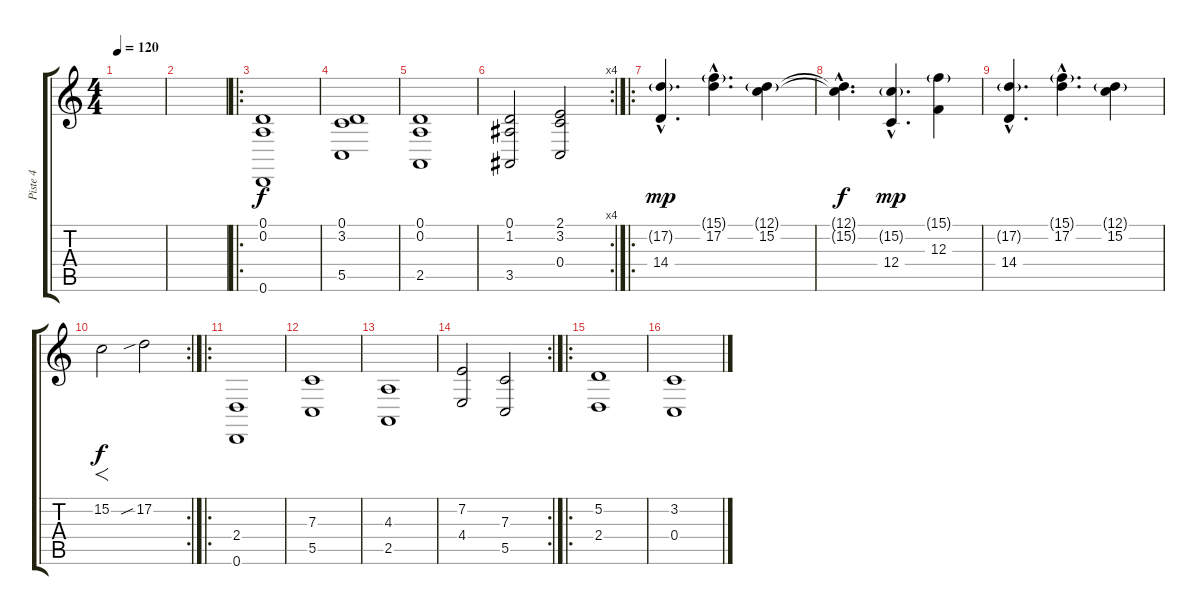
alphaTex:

\track ("Piste 4" "Piste 4") {instrument cello}
\staff {score tabs}
\tuning (D4 A3 F3 C3 G2 D2) {hide}
\ts (4 4)
\tempo 120
\clef g2
\ks c
|
|
\ro
(0.1 0.2 0.6).1 |
(0.1 3.2 5.5).1 |
(0.1 0.2 2.5).1 |
\rc 4
(0.1 1.2 3.5).2 (2.1 3.2 0.4).2 |
\ro
(17.2{g hac} 14.4{hac}).4{d dy mp} (15.1{g hac} 17.2{hac}).4{d} (12.1{g} 15.2).4 |
(12.1{hac t} 15.2{hac t}).4{d dy f} (15.2{g hac} 12.4{hac}).4{d dy mp} (15.1{g} 12.3).4 |
(17.2{g hac} 14.4{hac}).4{d} (15.1{g hac} 17.2{hac}).4{d} (12.1{g} 15.2).4 |
\rc 2
15.2.2{f dy f} 17.2{sib}.2 |
\ro
(2.4 0.6).1 |
(7.3 5.5).1 |
(4.3 2.5).1 |
\rc 2
(7.2 4.4).2 (7.3 5.5).2 |
\ro
(5.2 2.4).1 |
(3.2 0.4).1
